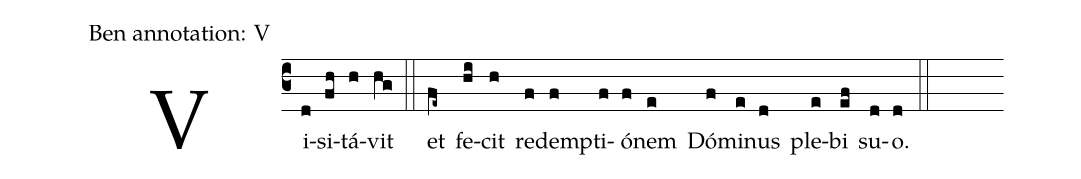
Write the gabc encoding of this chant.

annotation: V;
%%
(c3)Vi(d)si(fh)tá(h)vit(hg) (::) et(fe~) fe(hi)cit(h)  red(f)emp(f)ti(f)ó(f)nem(e) Dó(f)mi(e)nus(d) ple(e)bi(ef) su(d)o.(d) (::)
